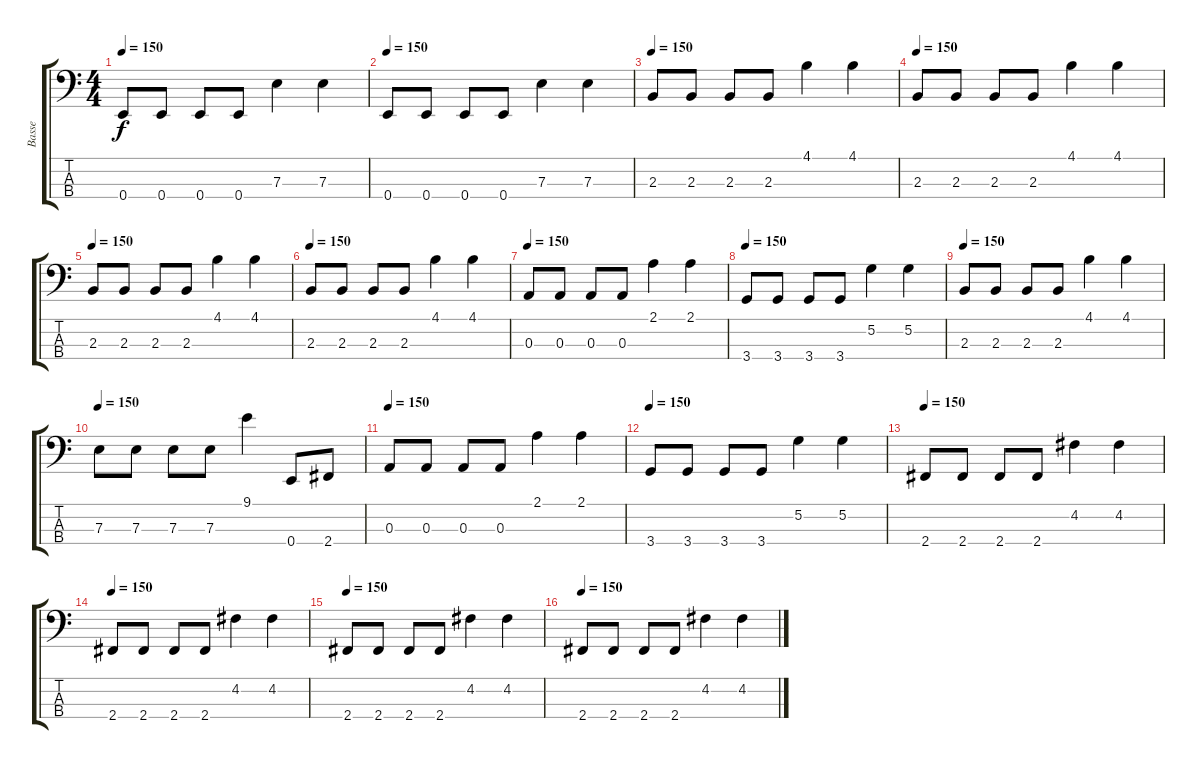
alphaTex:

\track ("Basse" "Basse") {instrument electricbasspick}
\staff {score tabs}
\tuning (G2 D2 A1 E1) {hide}
\ts (4 4)
\tempo 150
\clef f4
\ks c
0.4.8{dy f} 0.4.8 0.4.8 0.4.8 7.3.4 7.3.4 |
\tempo 150
0.4.8 0.4.8 0.4.8 0.4.8 7.3.4 7.3.4 |
\tempo 150
2.3.8 2.3.8 2.3.8 2.3.8 4.1.4 4.1.4 |
\tempo 150
2.3.8 2.3.8 2.3.8 2.3.8 4.1.4 4.1.4 |
\tempo 150
2.3.8 2.3.8 2.3.8 2.3.8 4.1.4 4.1.4 |
\tempo 150
2.3.8 2.3.8 2.3.8 2.3.8 4.1.4 4.1.4 |
\tempo 150
0.3.8 0.3.8 0.3.8 0.3.8 2.1.4 2.1.4 |
\tempo 150
3.4.8 3.4.8 3.4.8 3.4.8 5.2.4 5.2.4 |
\tempo 150
2.3.8 2.3.8 2.3.8 2.3.8 4.1.4 4.1.4 |
\tempo 150
7.3.8 7.3.8 7.3.8 7.3.8 9.1.4 0.4.8 2.4.8 |
\tempo 150
0.3.8 0.3.8 0.3.8 0.3.8 2.1.4 2.1.4 |
\tempo 150
3.4.8 3.4.8 3.4.8 3.4.8 5.2.4 5.2.4 |
\tempo 150
2.4.8 2.4.8 2.4.8 2.4.8 4.2.4 4.2.4 |
\tempo 150
2.4.8 2.4.8 2.4.8 2.4.8 4.2.4 4.2.4 |
\tempo 150
2.4.8 2.4.8 2.4.8 2.4.8 4.2.4 4.2.4 |
\tempo 150
2.4.8 2.4.8 2.4.8 2.4.8 4.2.4 4.2.4
